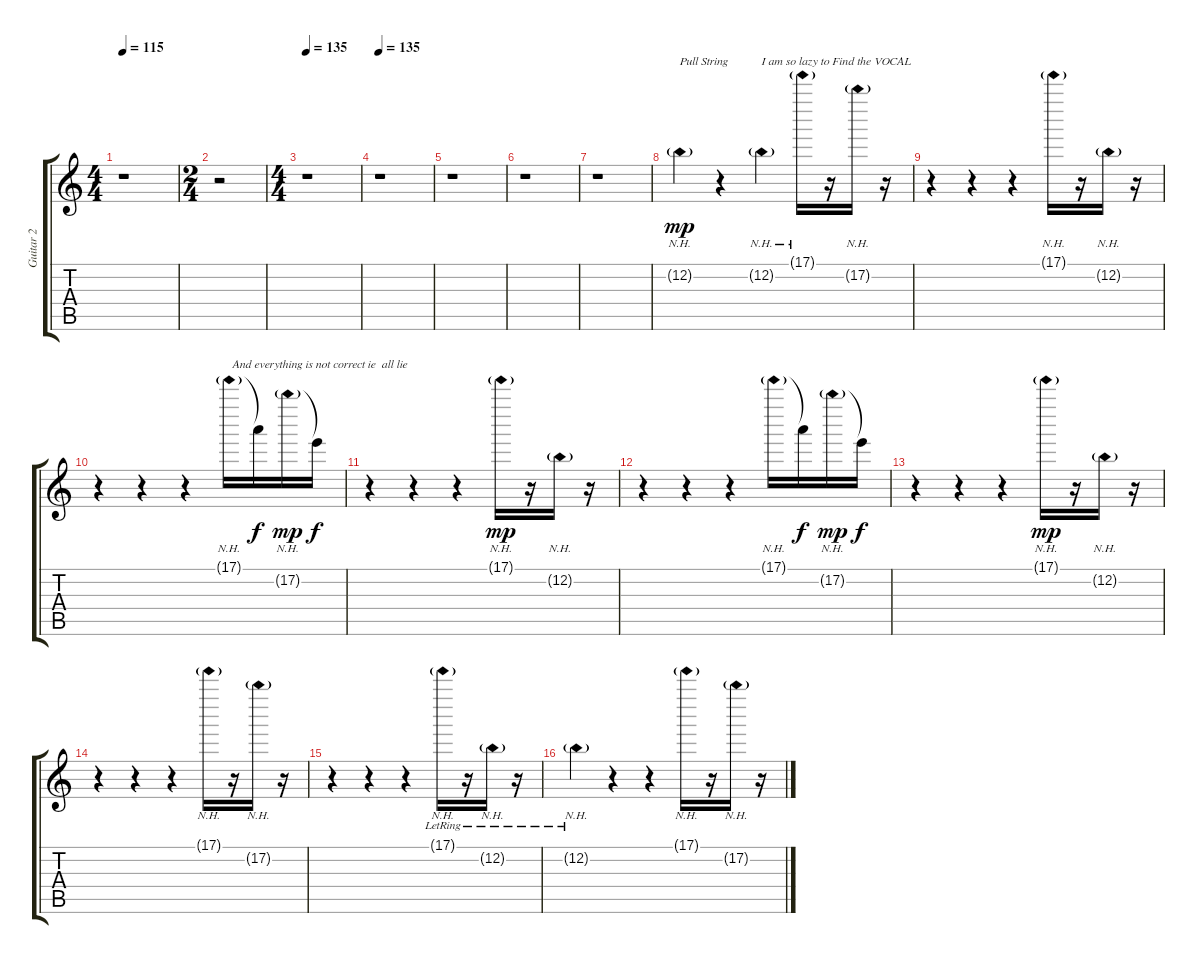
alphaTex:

\track ("Guitar 2" "Guitar 2") {instrument acousticguitarsteel}
\staff {score tabs}
\tuning (E4 B3 G3 D3 A2 E2) {hide}
\ts (4 4)
\tempo 115
\clef g2
\ks c
r.1{dy mp} |
\ts (2 4)
r.2 |
\ts (4 4)
\tempo 135
r.1 |
\tempo 135
r.1 |
r.1 |
r.1 |
r.1 |
13.2{nh g}.4{txt "Pull String" volume 5 balance 4} r.4 13.2{nh g}.4{txt "I am so lazy to Find the VOCAL " volume 12} 17.1{nh g}.16 r.16 17.2{nh g}.16 r.16 |
r.4 r.4 r.4 17.1{nh g}.16 r.16 13.2{nh g}.16 r.16 |
r.4 r.4 r.4 17.1{nh g}.16{txt " And everything is not correct ie  all lie"} 17.1{t}.16{dy f} 17.2{nh g}.16{dy mp} 17.2{t}.16{dy f} |
r.4 r.4 r.4 17.1{nh g}.16{dy mp} r.16 13.2{nh g}.16 r.16 |
r.4 r.4 r.4 17.1{nh g}.16 17.1{t}.16{dy f} 17.2{nh g}.16{dy mp} 17.2{t}.16{dy f} |
r.4 r.4 r.4 17.1{nh g}.16{dy mp} r.16 13.2{nh g}.16 r.16 |
r.4 r.4 r.4 17.1{nh g}.16 r.16 17.2{nh g}.16 r.16 |
r.4 r.4 r.4 17.1{nh g lr}.16 r.16 13.2{nh g lr}.16 r.16 |
13.2{nh g lr}.4 r.4 r.4 17.1{nh g}.16 r.16 17.2{nh g}.16 r.16
